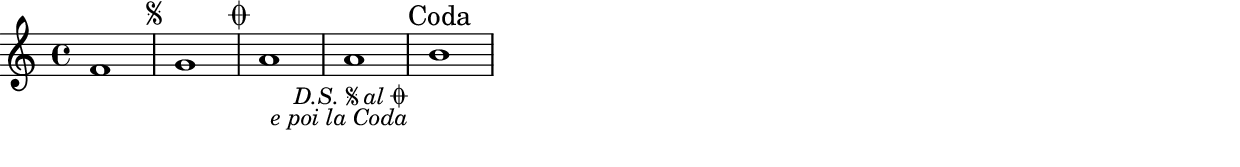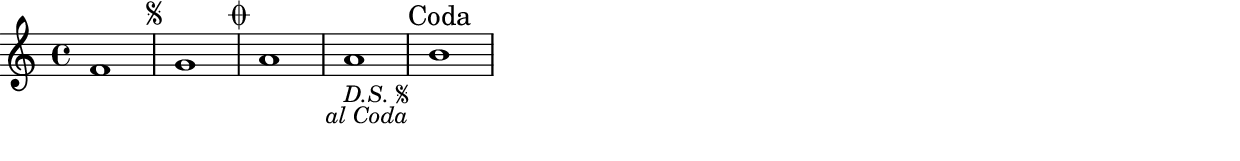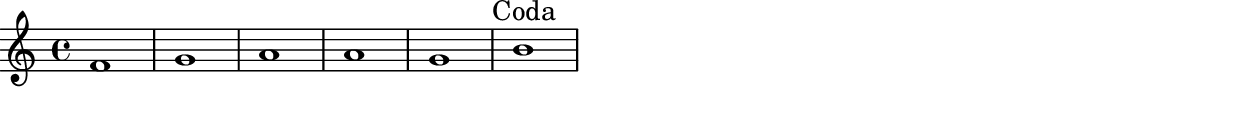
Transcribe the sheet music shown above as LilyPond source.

%% Generated by lilypond-book
%% Options: [exampleindent=10.16\mm,indent=0\mm,line-width=160\mm,paper-height=845.047\pt,paper-width=597.508\pt,papersize='(cons (* 597.508 pt) (* 845.047 pt))]
\include "lilypond-book-preamble.ly"


% ****************************************************************
% Start cut-&-pastable-section
% ****************************************************************

#(ly:set-option 'eps-box-padding 3.000000)



\paper {
  #(set-paper-size '(cons (* 597.508 pt) (* 845.047 pt)))
  indent = 0\mm
  line-width = 160\mm
  % offset the left padding, also add 1mm as lilypond creates cropped
  % images with a little space on the right
  line-width = #(- line-width (* mm  3.000000) (* mm 1))
}

\layout {
  
}




% ****************************************************************
% ly snippet:
% ****************************************************************
\sourcefilename "/lilypond-2.27.0/input/regression/repeat-ds-al-coda.ly"
\sourcefileline 0
\version "2.23.6"

#(ly:set-option 'warning-as-error #t)

\header {
  texidoc="This tests @emph{D.S. al Coda} form and how it unfolds."
}

piece = \new Voice \fixed c' {
  f1
  \repeat segno 2 {
    g1
    \alternative {
      { a1 | 1 }
      <>
    }
  }
  \sectionLabel "Coda"
  b1
}

\new Score {
  \new Staff \with { instrumentName = "default" } \piece
}

\new Score \with {
  dalSegnoTextFormatter = #format-dal-segno-text-brief
} {
  \new Staff \with { instrumentName = "brief" } \piece
}

\new Score {
  \new Staff \with { instrumentName = "unfolded" } \unfoldRepeats \piece
}



% ****************************************************************
% end ly snippet
% ****************************************************************
